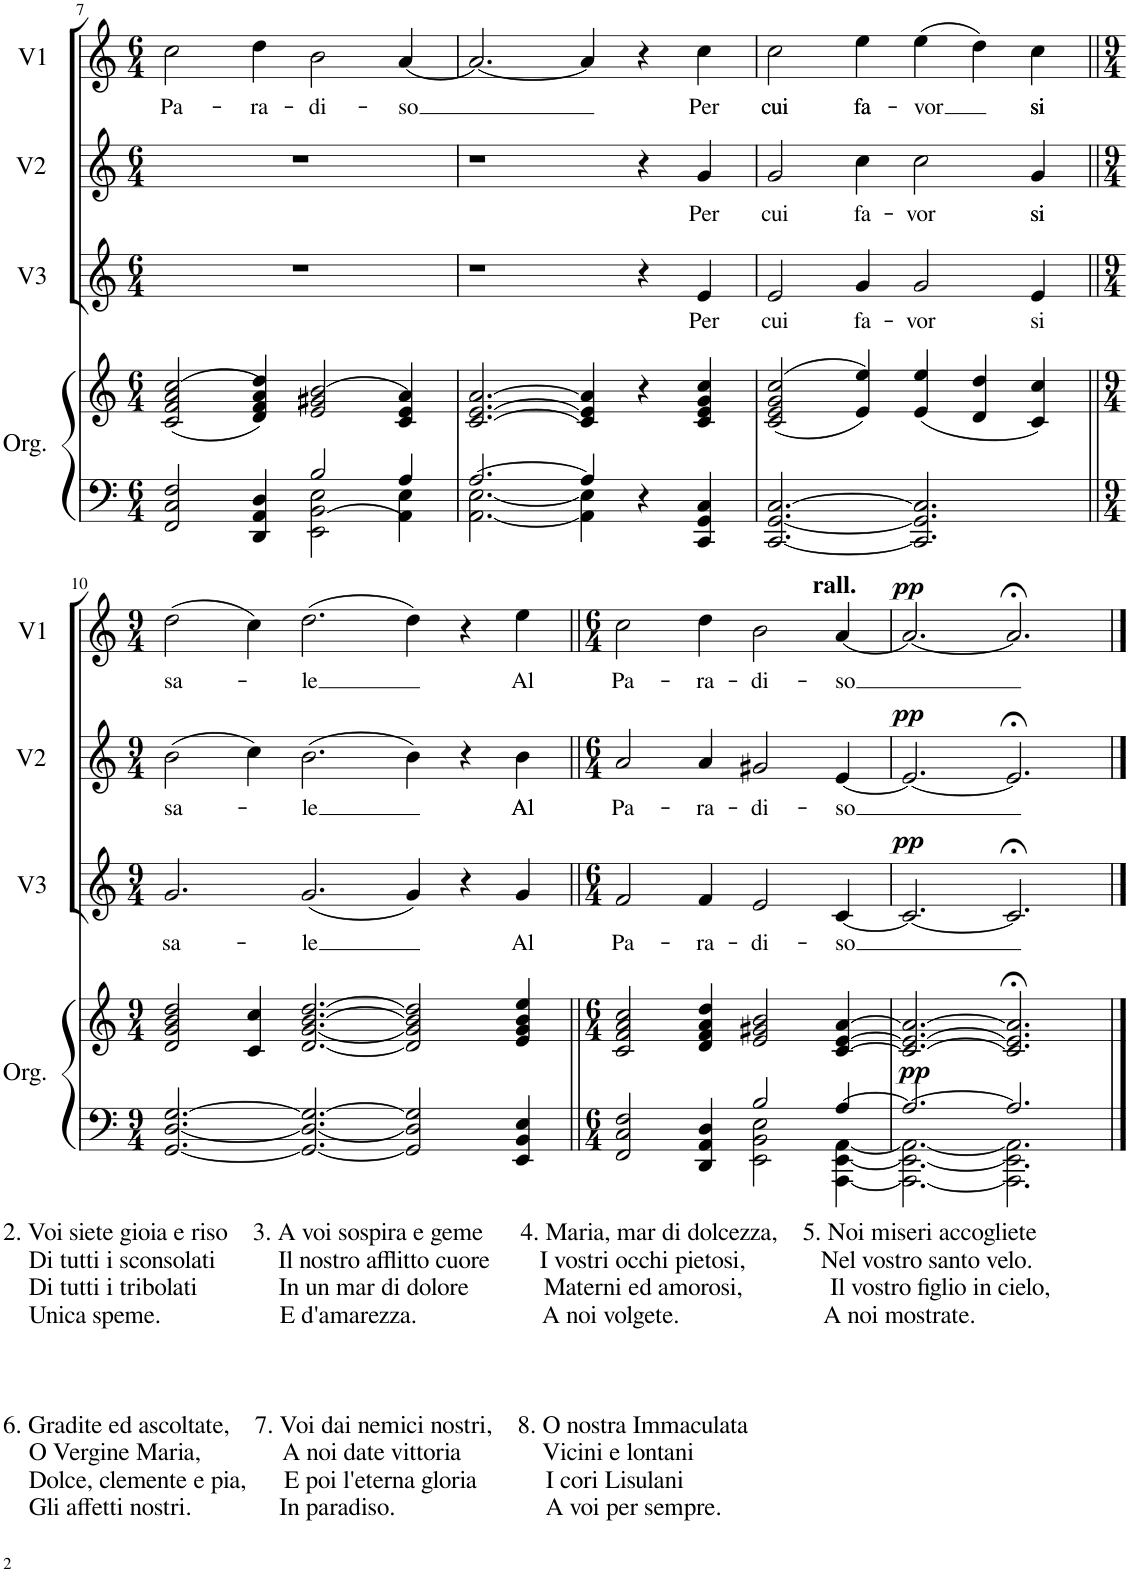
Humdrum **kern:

**kern	**kern	**dynam	**kern	**text	**dynam	**kern	**text	**dynam	**kern	**text	**dynam
*part4	*part4	*part4	*part3	*part3	*part3	*part2	*part2	*part2	*part1	*part1	*part1
*staff5	*staff4	*staff4/5	*staff3	*staff3	*staff3	*staff2	*staff2	*staff2	*staff1	*staff1	*staff1
*I"Orgue	*	*	*I"Voix 3	*	*	*I"Voix 2	*	*	*I"Voix 1	*	*
*I'Org.	*	*	*I'V3	*	*	*I'V2	*	*	*I'V1	*	*
!!LO:PB:g=z
*clefF4	*clefG2	*	*clefG2	*	*	*clefG2	*	*	*clefG2	*	*
*k[]	*k[]	*	*k[]	*	*	*k[]	*	*	*k[]	*	*
*M6/4	*M6/4	*	*M6/4	*	*	*M6/4	*	*	*M6/4	*	*
=7	=7	=7	=7	=7	=7	=7	=7	=7	=7	=7	=7
*^	*	*	*	*	*	*	*	*	*	*	*
!	!	!	!	!	!	!	!	!	!	!	!LO:LY:b	!
2FF/ 2C/ 2F/	2.ryy	(>(2c/ 2f/ 2a/ 2cc/	.	1.r	.	.	1.r	.	.	2cc\	Pa-	.
!	!	!	!	!	!	!	!	!	!	!	!LO:LY:b	!
4DD/ 4AA/ 4D/	.	4d/ 4f/ 4a/ 4dd/))	.	.	.	.	.	.	.	4dd\	-ra-	.
!	!	!	!	!	!	!	!	!	!	!	!LO:LY:b	!
2B/	2EE\ 2BB\ 2E\	(>2e/ 2g#X/ 2b/	.	.	.	.	.	.	.	2b\	-di-	.
!	!	!	!	!	!	!	!	!	!	!	!LO:LY:b	!
4A/	4AA\ 4E\	4c/ 4e/ 4a/)	.	.	.	.	.	.	.	[4a/	-so	.
=8	=8	=8	=8	=8	=8	=8	=8	=8	=8	=8	=8	=8
[2.A/	[2.AA\ [2.E\	[>2.c/ [>2.e/ [2.a/	.	1r	.	.	1r	.	.	2.a/_	.	.
4A/]	4AA\] 4E\]	4c/] 4e/] 4a/]	.	.	.	.	.	.	.	4a/]	.	.
4r	2ryy	4r	.	4r	.	.	4r	.	.	4r	.	.
!	!	!	!	!	!LO:LY:b	!	!	!LO:LY:b	!	!	!LO:LY:b	!
4CC/ 4GG/ 4C/	.	4c/ 4e/ 4g/ 4cc/	.	4e/	Per	.	4g/	Per	.	4cc\	Per	.
*v	*v	*	*	*	*	*	*	*	*	*	*	*
=9	=9	=9	=9	=9	=9	=9	=9	=9	=9	=9	=9
!	!	!	!	!LO:LY:b	!	!	!LO:LY:b	!	!	!LO:LY:b	!
[2.CC/ [2.GG/ [2.C/	((>2c/ 2e/ 2g/ 2cc/	.	2e/	cui	.	2g/	cui	.	2cc\	cui	.
!	!	!	!	!LO:LY:b	!	!	!LO:LY:b	!	!	!LO:LY:b	!
.	4e/ 4ee/))	.	4g/	fa-	.	4cc\	fa-	.	4ee\	fa	.
!	!	!	!	!LO:LY:b	!	!	!LO:LY:b	!	!	!LO:LY:b	!
2.CC/] 2.GG/] 2.C/]	(4e/ 4ee/	.	2g/	-vor	.	2cc\	-vor	.	(4ee\	vor	.
.	4d/ 4dd/	.	.	.	.	.	.	.	4dd\)	.	.
!	!	!	!	!LO:LY:b	!	!	!LO:LY:b	!	!	!LO:LY:b	!
.	4c/ 4cc/)	.	4e/	si	.	4g/	si	.	4cc\	si	.
!!LO:LB:g=z
=10||	=10||	=10||	=10||	=10||	=10||	=10||	=10||	=10||	=10||	=10||	=10||
*M9/4	*M9/4	*	*M9/4	*	*	*M9/4	*	*	*M9/4	*	*
!LO:TX:b:t=2. Voi siete gioia e riso    3. A voi sospira e geme      4. Maria, mar di dolcezza,    5. Noi miseri accogliete	!	!	!	!	!	!	!	!	!	!	!
!LO:TX:b:t=Di tutti i sconsolati          Il nostro afflitto cuore        I vostri occhi pietosi,            Nel vostro santo velo.	!	!	!	!	!	!	!	!	!	!	!
!LO:TX:b:t=Di tutti i tribolati             In un mar di dolore            Materni ed amorosi,              Il vostro figlio in cielo,	!	!	!	!	!	!	!	!	!	!	!
!LO:TX:b:t=Unica speme.                   E d'amarezza.                    A noi volgete.                       A noi mostrate.	!	!	!	!	!	!	!	!	!	!	!
!LO:TX:b:t=6. Gradite ed ascoltate,    7. Voi dai nemici nostri,    8. O nostra Immaculata	!	!	!	!	!	!	!	!	!	!	!
!LO:TX:b:t=O Vergine Maria,             A noi date vittoria             Vicini e lontani	!	!	!	!	!	!	!	!	!	!	!
!LO:TX:b:t=Dolce, clemente e pia,      E poi l'eterna gloria           I cori Lisulani	!	!	!	!	!	!	!	!	!	!	!
!LO:TX:b:t=Gli affetti nostri.              In paradiso.                        A voi per sempre.	!	!	!	!	!	!	!	!	!	!	!
!	!	!	!	!LO:LY:b	!	!	!LO:LY:b	!	!	!LO:LY:b	!
[2.GG/ [2.D/ [2.G/	2d/ 2g/ 2b/ 2dd/	.	2.g/	sa-	.	(2b\	sa-	.	(2dd\	sa-	.
.	4c/ 4cc/	.	.	.	.	4cc\)	.	.	4cc\)	.	.
!	!	!	!	!LO:LY:b	!	!	!LO:LY:b	!	!	!LO:LY:b	!
2.GG/_ 2.D/_ 2.G/_	[2.d/ [2.g/ [2.b/ [2.dd/	.	(2.g/	-le	.	(2.b\	-le	.	(2.dd\	-le	.
2GG/] 2D/] 2G/]	2d/] 2g/] 2b/] 2dd/]	.	4g/)	.	.	4b\)	.	.	4dd\)	.	.
.	.	.	4r	.	.	4r	.	.	4r	.	.
!	!	!	!	!LO:LY:b	!	!	!LO:LY:b	!	!	!LO:LY:b	!
4EE/ 4BB/ 4E/	4e/ 4g/ 4b/ 4ee/	.	4g/	Al	.	4b\	Al	.	4ee\	Al	.
=11||	=11||	=11||	=11||	=11||	=11||	=11||	=11||	=11||	=11||	=11||	=11||
*M6/4	*M6/4	*	*M6/4	*	*	*M6/4	*	*	*M6/4	*	*
*^	*	*	*	*	*	*	*	*	*	*	*
!	!	!	!	!	!LO:LY:b	!	!	!LO:LY:b	!	!	!LO:LY:b	!
2FF/ 2C/ 2F/	2.ryy	2c/ 2f/ 2a/ 2cc/	.	2f/	Pa-	.	2a/	Pa-	.	2cc\	Pa-	.
!	!	!	!	!	!LO:LY:b	!	!	!LO:LY:b	!	!	!LO:LY:b	!
4DD/ 4AA/ 4D/	.	4d/ 4f/ 4a/ 4dd/	.	4f/	-ra-	.	4a/	-ra-	.	4dd\	ra-	.
!	!	!	!	!	!LO:LY:b	!	!	!LO:LY:b	!	!	!LO:LY:b	!
2B/	2EE\ 2BB\ 2E\	2e/ 2g#X/ 2b/	.	2e/	-di-	.	2g#X/	di-	.	2b\	di-	.
!	!	!	!	!	!	!	!	!	!	!LO:TX:a:B:t=rall.	!	!
!	!	!	!	!	!LO:LY:b	!	!	!LO:LY:b	!	!	!LO:LY:b	!
[4A/	[4AAA\ [4EE\ [4AA\	[>4c/ [>4e/ [4a/	.	[4c/	-so	.	[4e/	-so	.	[4a/	so	.
=12	=12	=12	=12	=12	=12	=12	=12	=12	=12	=12	=12	=12
!	!	!	!LO:DY:b	!	!	!LO:DY:a	!	!	!LO:DY:a	!	!	!LO:DY:a
2.A/_	2.AAA\_ 2.EE\_ 2.AA\_	2.c/_ 2.e/_ 2.a/_	pp	2.c/_	.	pp	2.e/_	.	pp	2.a/_	.	pp
2.A/]	2.AAA\] 2.EE\] 2.AA\]	2.c/];< 2.e/];< 2.a/];<	.	2.c;</]	.	.	2.e;</]	.	.	2.a;</]	.	.
*v	*v	*	*	*	*	*	*	*	*	*	*	*
==	==	==	==	==	==	==	==	==	==	==	==
*-	*-	*-	*-	*-	*-	*-	*-	*-	*-	*-	*-
